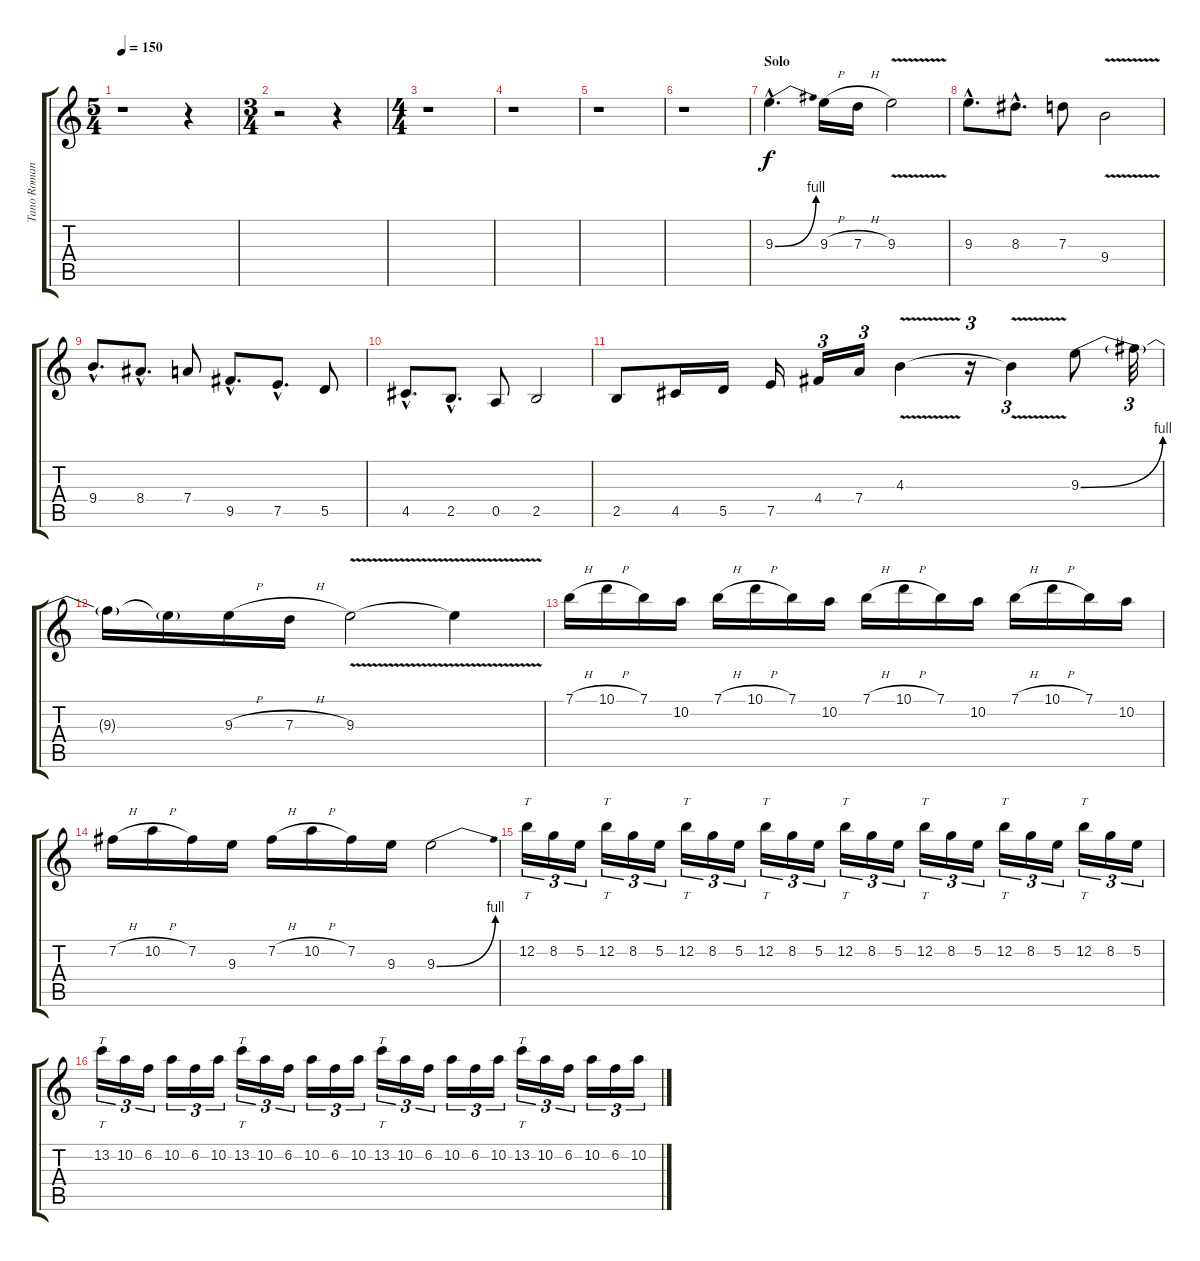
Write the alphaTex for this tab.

\track ("Tano Romano (Solo)" "Tano Roman") {instrument overdrivenguitar}
\staff {score tabs}
\tuning (E4 B3 G3 D3 A2 E2) {hide}
\ts (5 4)
\tempo 150
\clef g2
\ks c
r.1{dy f} r.4 |
\ts (3 4)
r.2 r.4 |
\ts (4 4)
r.1 |
r.1 |
r.1 |
r.1 |
\section ("" "Solo")
9.3{be (bend 0 0 60 4) hac}.4{d} 9.3{h}.16 7.3{h}.16 9.3{v}.2 |
9.3{hac}.8{d} 8.3{hac}.8{d} 7.3.8 9.4{v}.2 |
9.4{hac}.8{d} 8.4{hac}.8{d} 7.4.8 9.5{hac}.8{d} 7.5{hac}.8{d} 5.5.8 |
4.5{hac}.8{d} 2.5{hac}.8{d} 0.5.8 2.5.2 |
2.5.8 4.5.16 5.5.16 7.5.16 4.4.16{tu (3 2)} 7.4.16{tu (3 2)} 4.3{v}.4 r.16{tu (3 2)} 4.3{t}.4{tu (3 2)} 9.3{be (bend 0 0 60 4)}.8 9.3{t}.32{tu (3 2)} |
9.3{t}.16 9.3{t}.16 9.3{h}.16 7.3{h}.16 9.3{v}.2 9.3{t}.4 |
7.1{h}.16 10.1{h}.16 7.1.16 10.2.16 7.1{h}.16 10.1{h}.16 7.1.16 10.2.16 7.1{h}.16 10.1{h}.16 7.1.16 10.2.16 7.1{h}.16 10.1{h}.16 7.1.16 10.2.16 |
7.2{h}.16 10.2{h}.16 7.2.16 9.3.16 7.2{h}.16 10.2{h}.16 7.2.16 9.3.16 9.3{be (bend 0 0 60 4)}.2 |
12.2.16{tt tu (3 2)} 8.2.16{tu (3 2)} 5.2.16{tu (3 2)} 12.2.16{tt tu (3 2)} 8.2.16{tu (3 2)} 5.2.16{tu (3 2)} 12.2.16{tt tu (3 2)} 8.2.16{tu (3 2)} 5.2.16{tu (3 2)} 12.2.16{tt tu (3 2)} 8.2.16{tu (3 2)} 5.2.16{tu (3 2)} 12.2.16{tt tu (3 2)} 8.2.16{tu (3 2)} 5.2.16{tu (3 2)} 12.2.16{tt tu (3 2)} 8.2.16{tu (3 2)} 5.2.16{tu (3 2)} 12.2.16{tt tu (3 2)} 8.2.16{tu (3 2)} 5.2.16{tu (3 2)} 12.2.16{tt tu (3 2)} 8.2.16{tu (3 2)} 5.2.16{tu (3 2)} |
13.2.16{tt tu (3 2)} 10.2.16{tu (3 2)} 6.2.16{tu (3 2)} 10.2.16{tu (3 2)} 6.2.16{tu (3 2)} 10.2.16{tu (3 2)} 13.2.16{tt tu (3 2)} 10.2.16{tu (3 2)} 6.2.16{tu (3 2)} 10.2.16{tu (3 2)} 6.2.16{tu (3 2)} 10.2.16{tu (3 2)} 13.2.16{tt tu (3 2)} 10.2.16{tu (3 2)} 6.2.16{tu (3 2)} 10.2.16{tu (3 2)} 6.2.16{tu (3 2)} 10.2.16{tu (3 2)} 13.2.16{tt tu (3 2)} 10.2.16{tu (3 2)} 6.2.16{tu (3 2)} 10.2.16{tu (3 2)} 6.2.16{tu (3 2)} 10.2.16{tu (3 2)}
